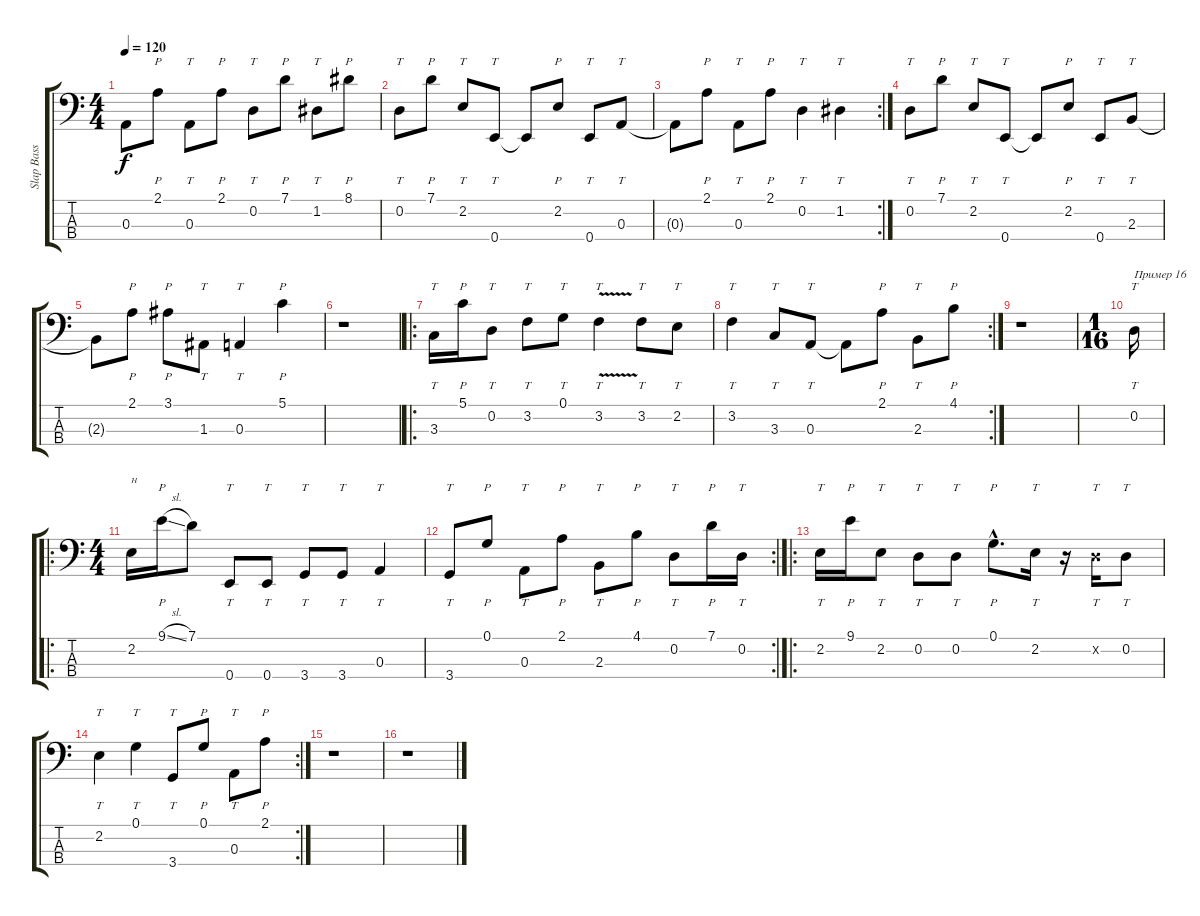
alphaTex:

\track ("Slap Bass" "Slap Bass") {instrument slapbass1}
\staff {score tabs}
\tuning (G2 D2 A1 E1) {hide}
\ts (4 4)
\tempo 120
\clef f4
\ks c
0.3{t}.8{dy f} 2.1.8{p} 0.3.8{tt} 2.1.8{p} 0.2.8{tt} 7.1.8{p} 1.2.8{tt} 8.1.8{p} |
0.2.8{tt} 7.1.8{p} 2.2.8{tt} 0.4.8{tt} 0.4{t}.8 2.2.8{p} 0.4.8{tt} 0.3.8{tt} |
\rc 2
0.3{t}.8 2.1.8{p} 0.3.8{tt} 2.1.8{p} 0.2.4{tt} 1.2.4{tt} |
0.2.8{tt} 7.1.8{p} 2.2.8{tt} 0.4.8{tt} 0.4{t}.8 2.2.8{p} 0.4.8{tt} 2.3.8{tt} |
2.3{t}.8 2.1.8{p} 3.1.8{p} 1.3.8{tt} 0.3.4{tt} 5.1.4{p} |
r.1 |
\ro
3.3.16{tt} 5.1.16{p} 0.2.8{tt} 3.2.8{tt} 0.1.8{tt} 3.2{v}.4{tt} 3.2.8{tt} 2.2.8{tt} |
\rc 2
3.2.4{tt} 3.3.8{tt} 0.3.8{tt} 0.3{t}.8 2.1.8{p} 2.3.8{tt} 4.1.8{p} |
r.1 |
\ts (1 16)
0.2.16{tt txt "Пример 16"} |
\ro
\ts (4 4)
2.2.16{txt "н"} 9.1{sl}.16{p} 7.1.8 0.4.8{tt} 0.4.8{tt} 3.4.8{tt} 3.4.8{tt} 0.3.4{tt} |
\rc 2
3.4.8{tt} 0.1.8{p} 0.3.8{tt} 2.1.8{p} 2.3.8{tt} 4.1.8{p} 0.2.8{tt} 7.1.16{p} 0.2.16{tt} |
\ro
2.2.16{tt} 9.1.16{p} 2.2.8{tt} 0.2.8{tt} 0.2.8{tt} 0.1{hac}.8{p d} 2.2.16{tt} r.16 0.2{x}.16{tt} 0.2.8{tt} |
\rc 2
2.2.4{tt} 0.1.4{tt} 3.4.8{tt} 0.1.8{p} 0.3.8{tt} 2.1.8{p} |
r.1 |
r.1
